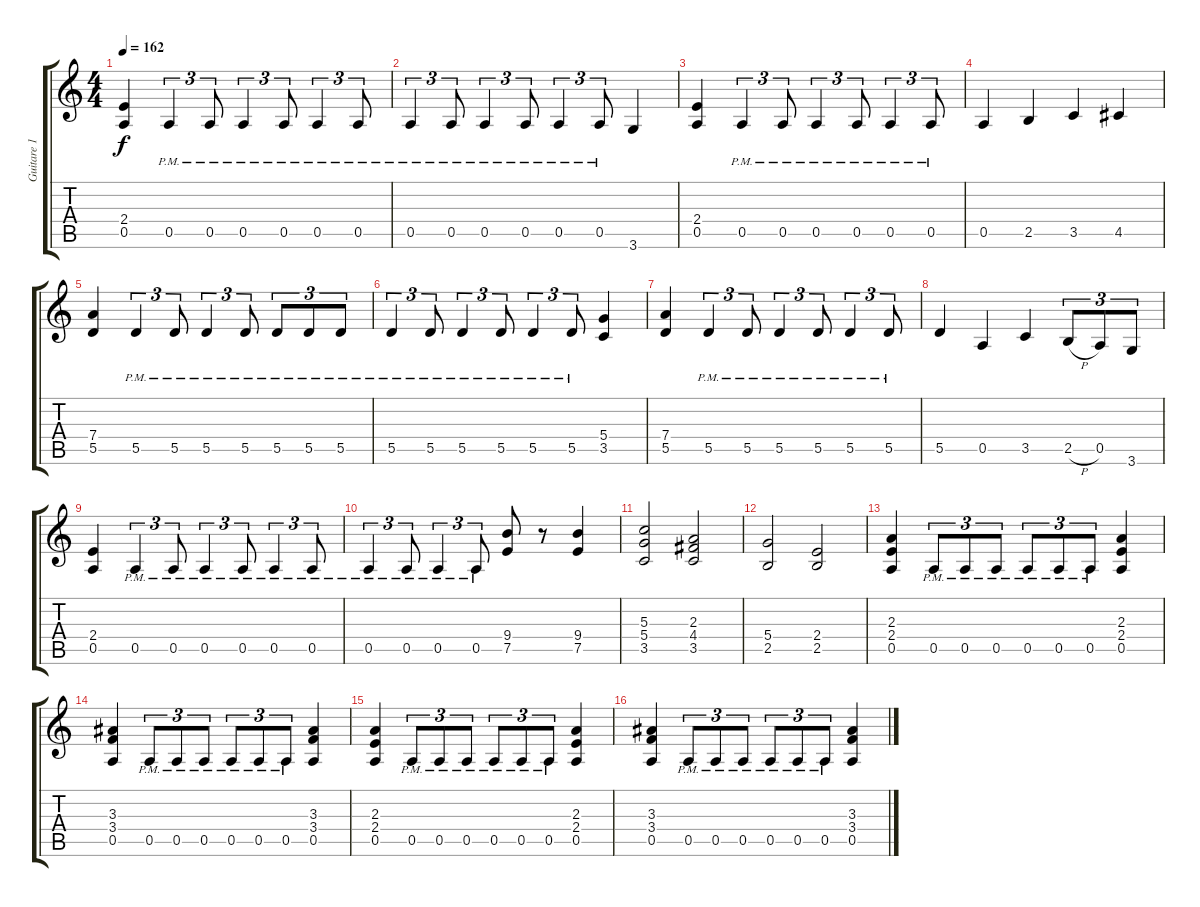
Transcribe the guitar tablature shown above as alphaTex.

\track ("Guitare 1" "Guitare 1") {instrument distortionguitar}
\staff {score tabs}
\tuning (E4 B3 G3 D3 A2 E2) {hide}
\ts (4 4)
\tempo 162
\clef g2
\ks c
(2.4 0.5).4{dy f} 0.5{pm}.4{tu (3 2)} 0.5{pm}.8{tu (3 2)} 0.5{pm}.4{tu (3 2)} 0.5{pm}.8{tu (3 2)} 0.5{pm}.4{tu (3 2)} 0.5{pm}.8{tu (3 2)} |
0.5{pm}.4{tu (3 2)} 0.5{pm}.8{tu (3 2)} 0.5{pm}.4{tu (3 2)} 0.5{pm}.8{tu (3 2)} 0.5{pm}.4{tu (3 2)} 0.5{pm}.8{tu (3 2)} 3.6.4 |
(2.4 0.5).4 0.5{pm}.4{tu (3 2)} 0.5{pm}.8{tu (3 2)} 0.5{pm}.4{tu (3 2)} 0.5{pm}.8{tu (3 2)} 0.5{pm}.4{tu (3 2)} 0.5{pm}.8{tu (3 2)} |
0.5.4 2.5.4 3.5.4 4.5.4 |
(7.4 5.5).4 5.5{pm}.4{tu (3 2)} 5.5{pm}.8{tu (3 2)} 5.5{pm}.4{tu (3 2)} 5.5{pm}.8{tu (3 2)} 5.5{pm}.8{tu (3 2)} 5.5{pm}.8{tu (3 2)} 5.5{pm}.8{tu (3 2)} |
5.5{pm}.4{tu (3 2)} 5.5{pm}.8{tu (3 2)} 5.5{pm}.4{tu (3 2)} 5.5{pm}.8{tu (3 2)} 5.5{pm}.4{tu (3 2)} 5.5{pm}.8{tu (3 2)} (5.4 3.5).4 |
(7.4 5.5).4 5.5{pm}.4{tu (3 2)} 5.5{pm}.8{tu (3 2)} 5.5{pm}.4{tu (3 2)} 5.5{pm}.8{tu (3 2)} 5.5{pm}.4{tu (3 2)} 5.5{pm}.8{tu (3 2)} |
5.5.4 0.5.4 3.5.4 2.5{h}.8{tu (3 2)} 0.5.8{tu (3 2)} 3.6.8{tu (3 2)} |
(2.4 0.5).4 0.5{pm}.4{tu (3 2)} 0.5{pm}.8{tu (3 2)} 0.5{pm}.4{tu (3 2)} 0.5{pm}.8{tu (3 2)} 0.5{pm}.4{tu (3 2)} 0.5{pm}.8{tu (3 2)} |
0.5{pm}.4{tu (3 2)} 0.5{pm}.8{tu (3 2)} 0.5{pm}.4{tu (3 2)} 0.5{pm}.8{tu (3 2)} (9.4 7.5).8 r.8 (9.4 7.5).4 |
(5.3 5.4 3.5).2 (2.3 4.4 3.5).2 |
(5.4 2.5).2 (2.4 2.5).2 |
(2.3 2.4 0.5).4 0.5{pm}.8{tu (3 2)} 0.5{pm}.8{tu (3 2)} 0.5{pm}.8{tu (3 2)} 0.5{pm}.8{tu (3 2)} 0.5{pm}.8{tu (3 2)} 0.5{pm}.8{tu (3 2)} (2.3 2.4 0.5).4 |
(3.3 3.4 0.5).4 0.5{pm}.8{tu (3 2)} 0.5{pm}.8{tu (3 2)} 0.5{pm}.8{tu (3 2)} 0.5{pm}.8{tu (3 2)} 0.5{pm}.8{tu (3 2)} 0.5{pm}.8{tu (3 2)} (3.3 3.4 0.5).4 |
(2.3 2.4 0.5).4 0.5{pm}.8{tu (3 2)} 0.5{pm}.8{tu (3 2)} 0.5{pm}.8{tu (3 2)} 0.5{pm}.8{tu (3 2)} 0.5{pm}.8{tu (3 2)} 0.5{pm}.8{tu (3 2)} (2.3 2.4 0.5).4 |
(3.3 3.4 0.5).4 0.5{pm}.8{tu (3 2)} 0.5{pm}.8{tu (3 2)} 0.5{pm}.8{tu (3 2)} 0.5{pm}.8{tu (3 2)} 0.5{pm}.8{tu (3 2)} 0.5{pm}.8{tu (3 2)} (3.3 3.4 0.5).4
